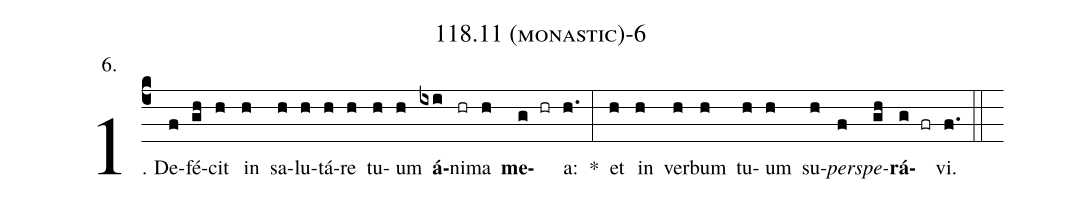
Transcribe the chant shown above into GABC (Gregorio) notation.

name: 118.11 (monastic)-6;
annotation: 6.;
%%
(c4)1. De(f)fé(gh)cit(h) in(h) sa(h)lu(h)tá(h)re(h) tu(h)um(h) <b>á</b>(ixi)ni(hr)ma(h) <b>me</b>(g hr)a:(h.) *(:) et(h) in(h) ver(h)bum(h) tu(h)um(h) su(h)<i>per</i>(f)<i>spe</i>(gh)<b>rá</b>(g fr)vi.(f.) (::)
